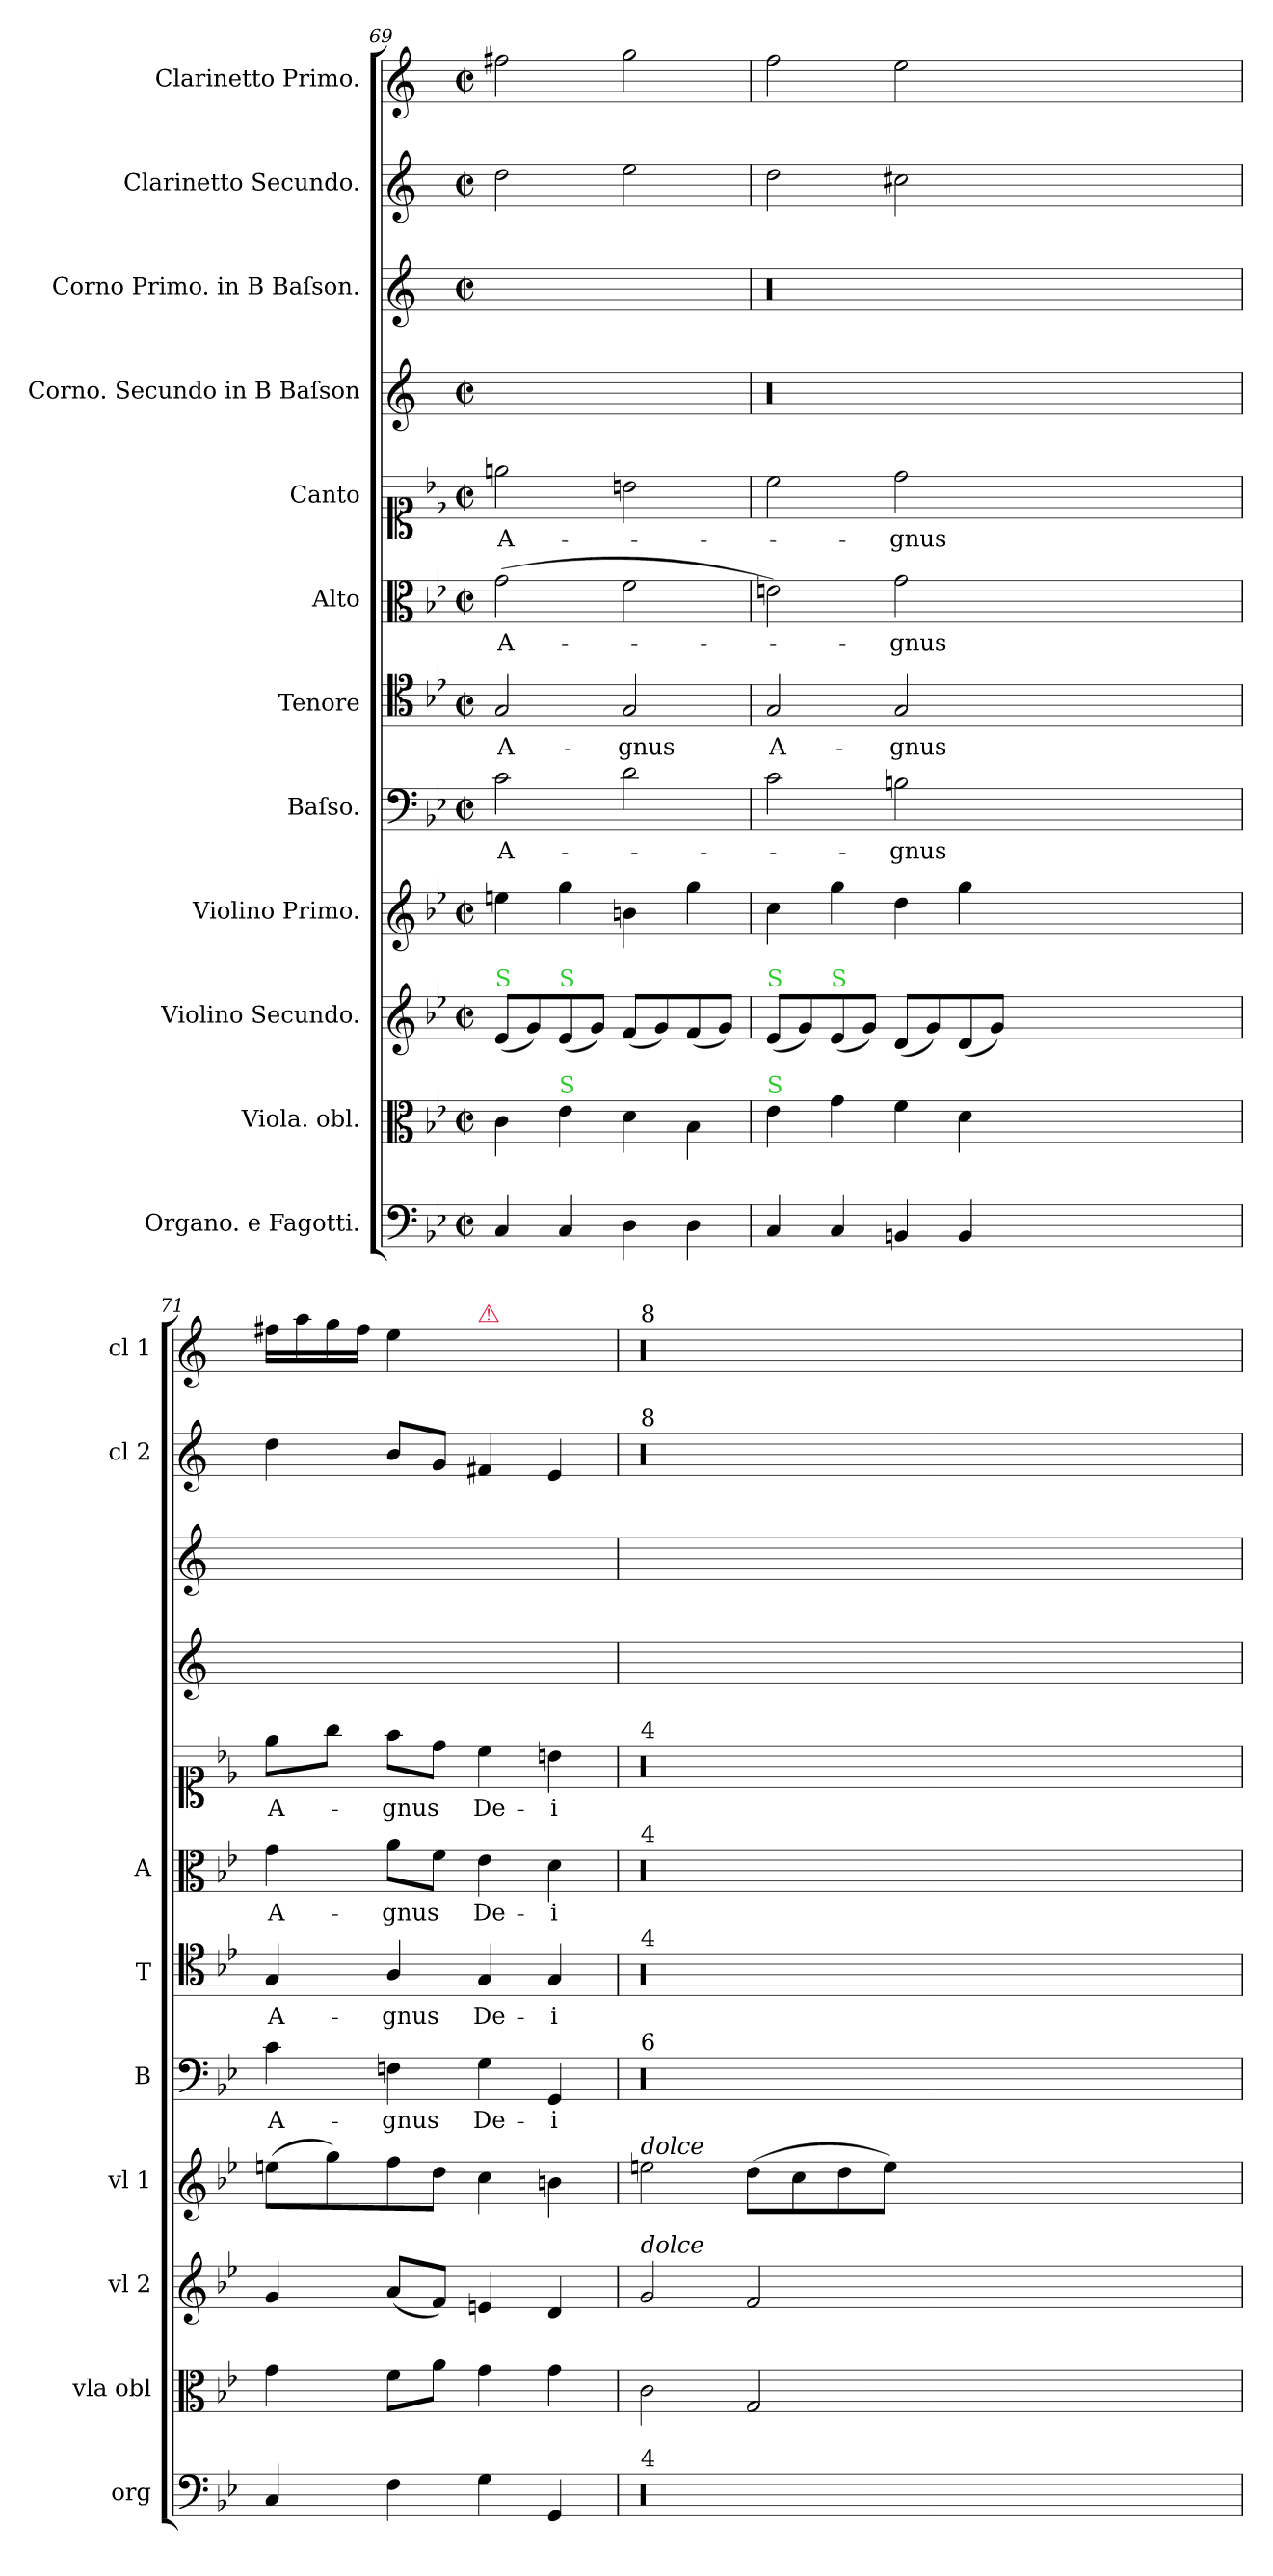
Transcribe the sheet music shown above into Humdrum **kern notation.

**kern	**kern	**dynam	**kern	**dynam	**kern	**dynam	**kern	**text	**kern	**text	**kern	**text	**kern	**text	**kern	**kern	**kern	**kern
*part12	*part11	*part11	*part10	*part10	*part9	*part9	*part8	*part8	*part7	*part7	*part6	*part6	*part5	*part5	*part4	*part3	*part2	*part1
*staff12	*staff11	*staff11	*staff10	*staff10	*staff9	*staff9	*staff8	*staff8	*staff7	*staff7	*staff6	*staff6	*staff5	*staff5	*staff4	*staff3	*staff2	*staff1
*I"Organo. e Fagotti.	*I"Viola. obl.	*	*I"Violino Secundo.	*	*I"Violino Primo.	*	*I"Baſso.	*	*I"Tenore	*	*I"Alto	*	*I"Canto	*	*I"Corno. Secundo in B Baſson	*I"Corno Primo. in B Baſson.	*I"Clarinetto Secundo.	*I"Clarinetto Primo.
*I'org	*I'vla obl	*	*I'vl 2	*	*I'vl 1	*	*I'B	*	*I'T	*	*I'A	*	*	*	*	*	*I'cl 2	*I'cl 1
*clefF4	*clefC3	*	*clefG2	*	*clefG2	*	*clefF4	*	*clefC4	*	*clefC3	*	*clefC1	*	*clefG2	*clefG2	*clefG2	*clefG2
*	*	*	*	*	*	*	*	*	*	*	*	*	*	*	*ITrd1c2	*ITrd1c2	*ITrd1c2	*ITrd1c2
*k[b-e-]	*k[b-e-]	*	*k[b-e-]	*	*k[b-e-]	*	*k[b-e-]	*	*k[b-e-]	*	*k[b-e-]	*	*k[b-e-]	*	*k[b-e-]	*k[b-e-]	*k[b-e-]	*k[b-e-]
*	*B-:	*	*B-:	*	*B-:	*	*B-:	*	*B-:	*	*B-:	*	*B-:	*	*B-:	*B-:	*B-:	*B-:
*M2/2	*M2/2	*	*M2/2	*	*M2/2	*	*M2/2	*	*M2/2	*	*M2/2	*	*M2/2	*	*M2/2	*M2/2	*M2/2	*M2/2
*met(c|)	*met(c|)	*	*met(c|)	*	*met(c|)	*	*met(c|)	*	*met(c|)	*	*met(c|)	*	*met(c|)	*	*met(c|)	*met(c|)	*met(c|)	*met(c|)
=69	=69	=69	=69	=69	=69	=69	=69	=69	=69	=69	=69	=69	=69	=69	=69	=69	=69	=69
!	!	!	!LO:TX:a:color=limegreen:t=S	!	!	!	!	!	!	!	!	!	!	!	!	!	!	!
4C/	4c\	.	(8e-/L	.	4een\	.	2c\	A-	2G/	A-	(2g\	A-	2een\	A-	1ryy	1ryy	2cc\	2een\
.	.	.	8g/)	.	.	.	.	.	.	.	.	.	.	.	.	.	.	.
!	!	!	!LO:TX:a:color=limegreen:t=S	!	!	!	!	!	!	!	!	!	!	!	!	!	!	!
!	!LO:TX:a:color=limegreen:t=S	!	!	!	!	!	!	!	!	!	!	!	!	!	!	!	!	!
4C/	4e-\	.	(8e-/	.	4gg\	.	.	.	.	.	.	.	.	.	.	.	.	.
.	.	.	8g/J)	.	.	.	.	.	.	.	.	.	.	.	.	.	.	.
4D\	4d\	.	(8f/L	.	4bn\	.	2d\	.	2G/	-gnus	2f\	.	2bn\	.	.	.	2dd\	2ff\
.	.	.	8g/)	.	.	.	.	.	.	.	.	.	.	.	.	.	.	.
4D\	4B-\	.	(8f/	.	4gg\	.	.	.	.	.	.	.	.	.	.	.	.	.
.	.	.	8g/J)	.	.	.	.	.	.	.	.	.	.	.	.	.	.	.
=70	=70	=70	=70	=70	=70	=70	=70	=70	=70	=70	=70	=70	=70	=70	=70	=70	=70	=70
!	!	!	!LO:TX:a:color=limegreen:t=S	!	!	!	!	!	!	!	!	!	!	!	!	!	!	!
!	!LO:TX:a:color=limegreen:t=S	!	!	!	!	!	!	!	!	!	!	!	!	!	!	!	!	!
4C/	4e-\	.	(8e-/L	.	4cc\	.	2c\	.	2G/	A-	2en\)	.	2cc\	.	00r	00r	2cc\	2ee-\
.	.	.	8g/)	.	.	.	.	.	.	.	.	.	.	.	.	.	.	.
!	!	!	!LO:TX:a:color=limegreen:t=S	!	!	!	!	!	!	!	!	!	!	!	!	!	!	!
4C/	4g\	.	(8e-/	.	4gg\	.	.	.	.	.	.	.	.	.	.	.	.	.
.	.	.	8g/J)	.	.	.	.	.	.	.	.	.	.	.	.	.	.	.
4BBn/	4f\	.	(8d/L	.	4dd\	.	2Bn\	-gnus	2G/	-gnus	2g\	-gnus	2dd\	-gnus	.	.	2bn\	2dd\
.	.	.	8g/)	.	.	.	.	.	.	.	.	.	.	.	.	.	.	.
4BB/	4d\	.	(8d/	.	4gg\	.	.	.	.	.	.	.	.	.	.	.	.	.
.	.	.	8g/J)	.	.	.	.	.	.	.	.	.	.	.	.	.	.	.
0.ryy	0.ryy	.	0.ryy	.	0.ryy	.	0.ryy	.	0.ryy	.	0.ryy	.	0.ryy	.	.	.	0.ryy	0.ryy
=71	=71	=71	=71	=71	=71	=71	=71	=71	=71	=71	=71	=71	=71	=71	=71	=71	=71	=71
!	!	!	!	!	!	!	!	!	!	!LO:LY:i	!	!LO:LY:i	!	!LO:LY:i	!	!	!	!
4C/	4g\	.	4g/	.	(8een\L	.	4c\	A-	4G/	A-	4g\	A-	8ee-\L	A-	1ryy	1ryy	4cc\	16een\LL
.	.	.	.	.	.	.	.	.	.	.	.	.	.	.	.	.	.	16gg\
.	.	.	.	.	8gg\)	.	.	.	.	.	.	.	8gg\J	.	.	.	.	16ff\
.	.	.	.	.	.	.	.	.	.	.	.	.	.	.	.	.	.	16ee\JJ
!	!	!	!	!	!	!	!	!	!	!LO:LY:i	!	!LO:LY:i	!	!LO:LY:i	!	!	!	!
4F\	8f\L	.	(8a/L	.	8ff\	.	4Fn\	-gnus	4A/	-gnus	8a\L	-gnus	8ff\L	-gnus	.	.	8a/L	4dd\
.	8a\J	.	8f/J)	.	8dd\J	.	.	.	.	.	8f\J	.	8dd\J	.	.	.	8f/J	.
!	!	!	!	!	!	!	!	!	!	!	!	!	!	!	!	!	!	!LO:TX:a:color=crimson:t=⚠
4G\	4g\	.	4en/	.	4cc\	.	4G\	De-	4G/	De-	4e-\	De-	4cc\	De-	.	.	4en/	2ryy
4GG/	4g\	.	4d/	.	4bn\	.	4GG/	-i	4G/	-i	4d\	-i	4bn\	-i	.	.	4d/	.
=72	=72	=72	=72	=72	=72	=72	=72	=72	=72	=72	=72	=72	=72	=72	=72	=72	=72	=72
!	!	!	!	!	!	!	!	!	!	!	!	!	!	!	!	!	!	!LO:TX:a:t=8
!	!	!	!	!	!	!	!	!	!	!	!	!	!	!	!	!	!LO:TX:a:t=8	!
!	!	!	!	!	!	!	!	!	!	!	!	!	!LO:TX:a:t=4	!	!	!	!	!
!	!	!	!	!	!	!	!	!	!	!	!LO:TX:a:t=4	!	!	!	!	!	!	!
!	!	!	!	!	!	!	!	!	!LO:TX:a:t=4	!	!	!	!	!	!	!	!	!
!	!	!	!	!	!	!	!LO:TX:a:t=6	!	!	!	!	!	!	!	!	!	!	!
!	!	!	!	!	!LO:TX:a:i:t=dolce	!	!	!	!	!	!	!	!	!	!	!	!	!
!	!	!	!LO:TX:a:i:t=dolce	!	!	!	!	!	!	!	!	!	!	!	!	!	!	!
!LO:TX:a:t=4	!	!	!	!	!	!	!	!	!	!	!	!	!	!	!	!	!	!
00r	2c\	pia	2g/	pia	2een\	pia	00r	.	00r	.	00r	.	00r	.	00ryy	00ryy	00r	00r
.	2G/	.	2f/	.	(8dd\L	.	.	.	.	.	.	.	.	.	.	.	.	.
.	.	.	.	.	8cc\	.	.	.	.	.	.	.	.	.	.	.	.	.
.	.	.	.	.	8dd\	.	.	.	.	.	.	.	.	.	.	.	.	.
.	.	.	.	.	8ee\J)	.	.	.	.	.	.	.	.	.	.	.	.	.
.	0.ryy	.	0.ryy	.	0.ryy	.	.	.	.	.	.	.	.	.	.	.	.	.
=	=	=	=	=	=	=	=	=	=	=	=	=	=	=	=	=	=	=
*-	*-	*-	*-	*-	*-	*-	*-	*-	*-	*-	*-	*-	*-	*-	*-	*-	*-	*-
